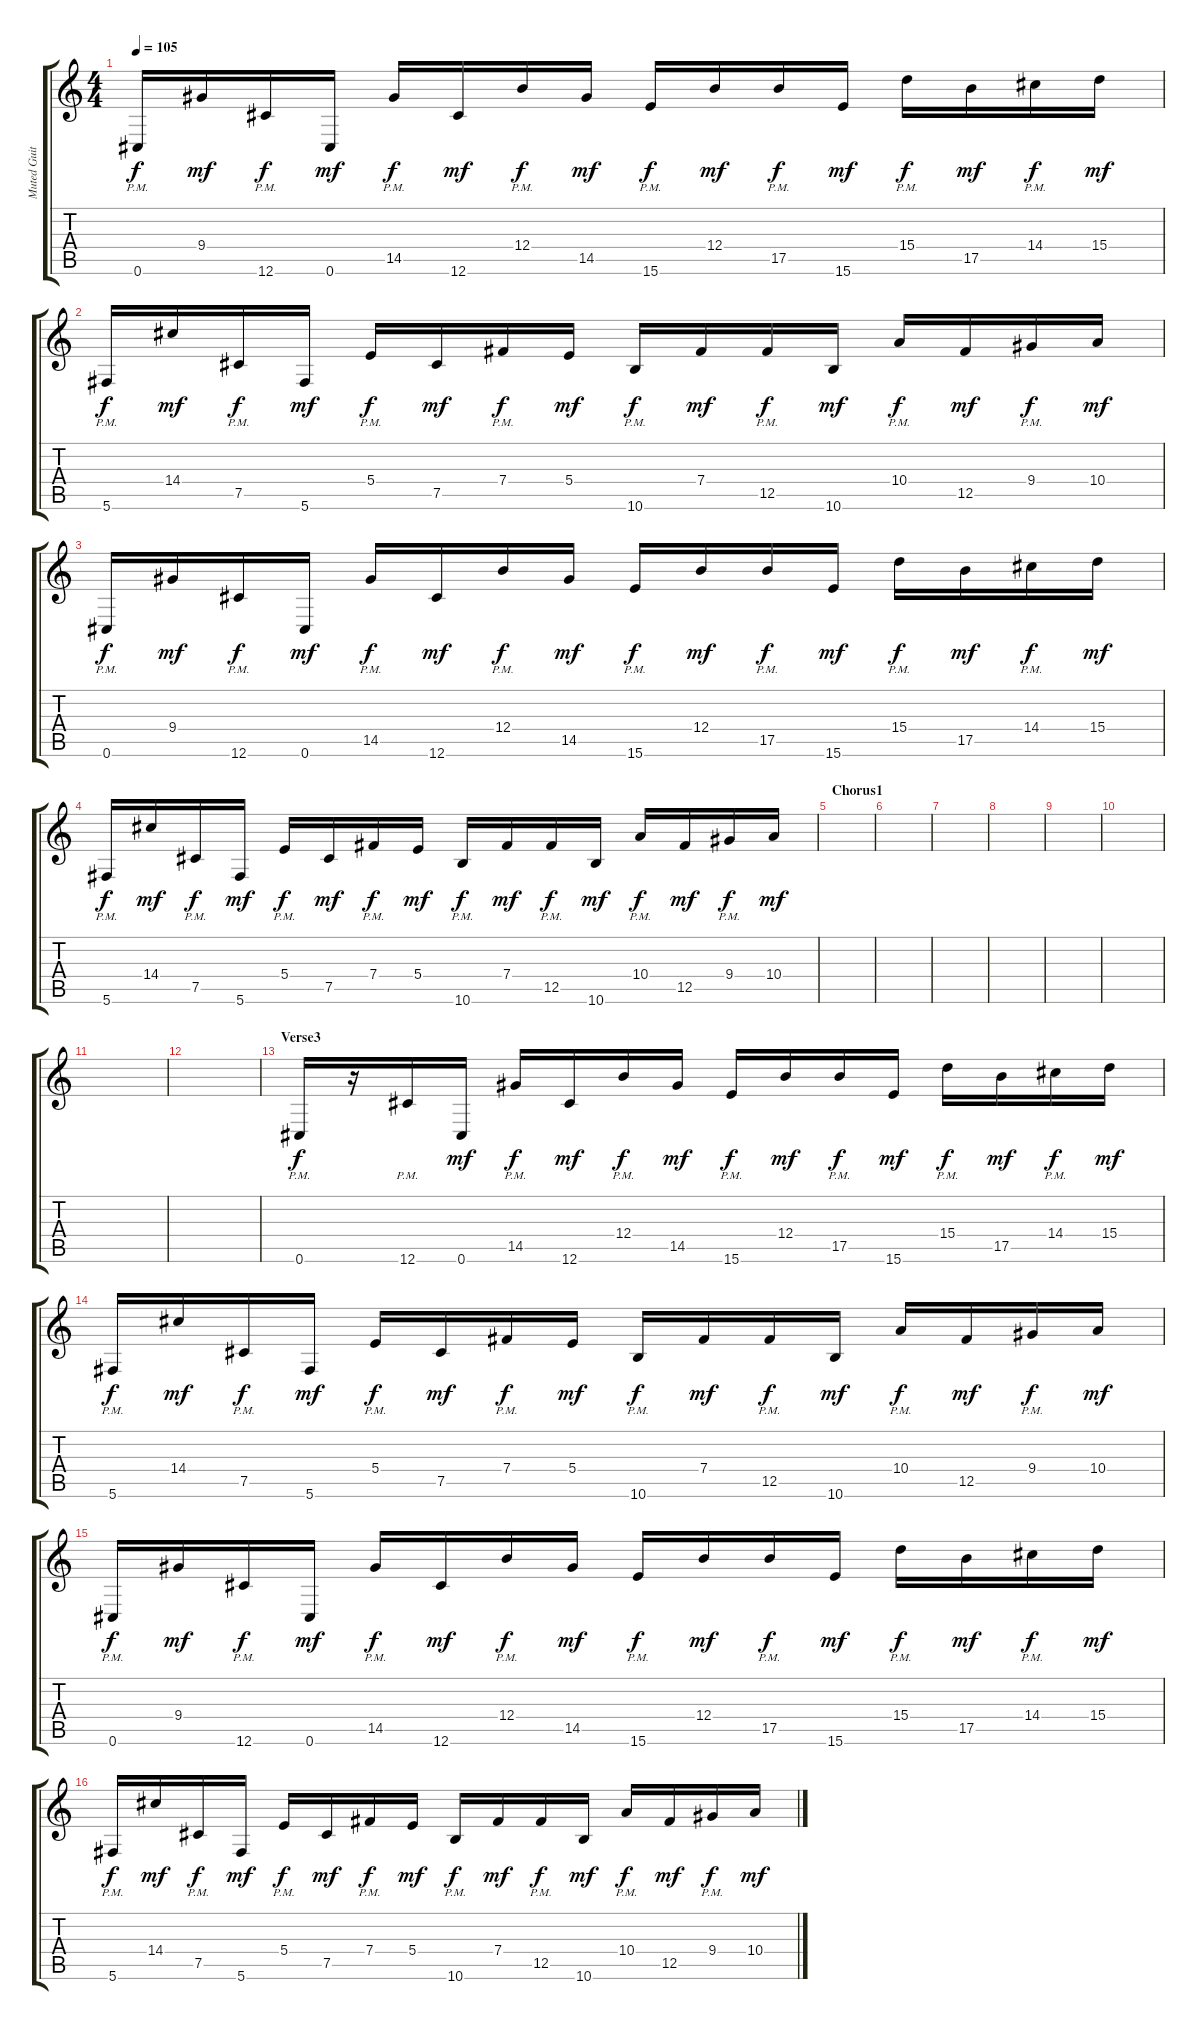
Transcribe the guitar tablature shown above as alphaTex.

\track ("Muted Guitar with Delay" "Muted Guit") {instrument electricguitarmuted}
\staff {score tabs}
\tuning (Db4 Ab3 E3 B2 Gb2 Db2) {hide}
\ts (4 4)
\tempo 105
\clef g2
\ks c
0.6{pm}.16{dy f} 9.4.16{dy mf} 12.6{pm}.16{dy f} 0.6.16{dy mf} 14.5{pm}.16{dy f} 12.6.16{dy mf} 12.4{pm}.16{dy f} 14.5.16{dy mf} 15.6{pm}.16{dy f} 12.4.16{dy mf} 17.5{pm}.16{dy f} 15.6.16{dy mf} 15.4{pm}.16{dy f} 17.5.16{dy mf} 14.4{pm}.16{dy f} 15.4.16{dy mf} |
5.6{pm}.16{dy f} 14.4.16{dy mf} 7.5{pm}.16{dy f} 5.6.16{dy mf} 5.4{pm}.16{dy f} 7.5.16{dy mf} 7.4{pm}.16{dy f} 5.4.16{dy mf} 10.6{pm}.16{dy f} 7.4.16{dy mf} 12.5{pm}.16{dy f} 10.6.16{dy mf} 10.4{pm}.16{dy f} 12.5.16{dy mf} 9.4{pm}.16{dy f} 10.4.16{dy mf} |
0.6{pm}.16{dy f} 9.4.16{dy mf} 12.6{pm}.16{dy f} 0.6.16{dy mf} 14.5{pm}.16{dy f} 12.6.16{dy mf} 12.4{pm}.16{dy f} 14.5.16{dy mf} 15.6{pm}.16{dy f} 12.4.16{dy mf} 17.5{pm}.16{dy f} 15.6.16{dy mf} 15.4{pm}.16{dy f} 17.5.16{dy mf} 14.4{pm}.16{dy f} 15.4.16{dy mf} |
5.6{pm}.16{dy f} 14.4.16{dy mf} 7.5{pm}.16{dy f} 5.6.16{dy mf} 5.4{pm}.16{dy f} 7.5.16{dy mf} 7.4{pm}.16{dy f} 5.4.16{dy mf} 10.6{pm}.16{dy f} 7.4.16{dy mf} 12.5{pm}.16{dy f} 10.6.16{dy mf} 10.4{pm}.16{dy f} 12.5.16{dy mf} 9.4{pm}.16{dy f} 10.4.16{dy mf} |
\section ("" "Chorus1")
|
|
|
|
|
|
|
|
\section ("" "Verse3")
0.6{pm}.16{dy f} r.16 12.6{pm}.16 0.6.16{dy mf} 14.5{pm}.16{dy f} 12.6.16{dy mf} 12.4{pm}.16{dy f} 14.5.16{dy mf} 15.6{pm}.16{dy f} 12.4.16{dy mf} 17.5{pm}.16{dy f} 15.6.16{dy mf} 15.4{pm}.16{dy f} 17.5.16{dy mf} 14.4{pm}.16{dy f} 15.4.16{dy mf} |
5.6{pm}.16{dy f} 14.4.16{dy mf} 7.5{pm}.16{dy f} 5.6.16{dy mf} 5.4{pm}.16{dy f} 7.5.16{dy mf} 7.4{pm}.16{dy f} 5.4.16{dy mf} 10.6{pm}.16{dy f} 7.4.16{dy mf} 12.5{pm}.16{dy f} 10.6.16{dy mf} 10.4{pm}.16{dy f} 12.5.16{dy mf} 9.4{pm}.16{dy f} 10.4.16{dy mf} |
0.6{pm}.16{dy f} 9.4.16{dy mf} 12.6{pm}.16{dy f} 0.6.16{dy mf} 14.5{pm}.16{dy f} 12.6.16{dy mf} 12.4{pm}.16{dy f} 14.5.16{dy mf} 15.6{pm}.16{dy f} 12.4.16{dy mf} 17.5{pm}.16{dy f} 15.6.16{dy mf} 15.4{pm}.16{dy f} 17.5.16{dy mf} 14.4{pm}.16{dy f} 15.4.16{dy mf} |
5.6{pm}.16{dy f} 14.4.16{dy mf} 7.5{pm}.16{dy f} 5.6.16{dy mf} 5.4{pm}.16{dy f} 7.5.16{dy mf} 7.4{pm}.16{dy f} 5.4.16{dy mf} 10.6{pm}.16{dy f} 7.4.16{dy mf} 12.5{pm}.16{dy f} 10.6.16{dy mf} 10.4{pm}.16{dy f} 12.5.16{dy mf} 9.4{pm}.16{dy f} 10.4.16{dy mf}
